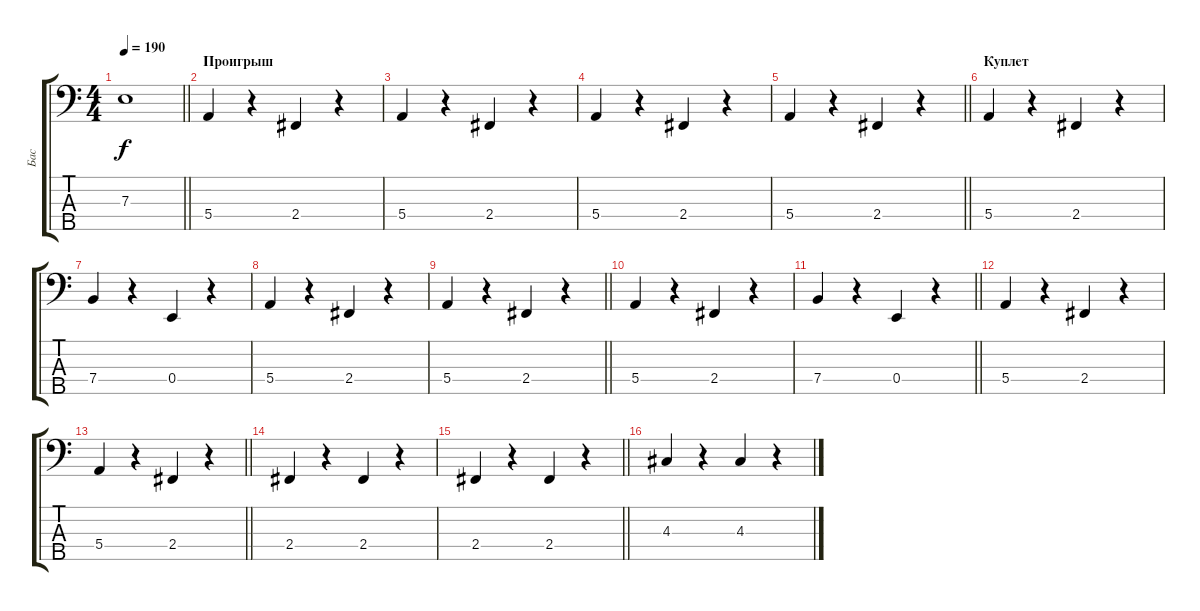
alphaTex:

\track ("Бас" "Бас") {instrument electricbassfinger}
\staff {score tabs}
\tuning (G2 D2 A1 E1 B0) {hide}
\ts (4 4)
\tempo 190
\clef f4
\barLineRight lightlight
\ks c
7.3.1{dy f} |
\section ("" "Проигрыш")
5.4.4 r.4 2.4.4 r.4 |
5.4.4 r.4 2.4.4 r.4 |
5.4.4 r.4 2.4.4 r.4 |
\barLineRight lightlight
5.4.4 r.4 2.4.4 r.4 |
\section ("" "Куплет")
5.4.4 r.4 2.4.4 r.4 |
7.4.4 r.4 0.4.4 r.4 |
5.4.4 r.4 2.4.4 r.4 |
\barLineRight lightlight
5.4.4 r.4 2.4.4 r.4 |
5.4.4 r.4 2.4.4 r.4 |
\barLineRight lightlight
7.4.4 r.4 0.4.4 r.4 |
5.4.4 r.4 2.4.4 r.4 |
\barLineRight lightlight
5.4.4 r.4 2.4.4 r.4 |
\section ("" " ")
2.4.4 r.4 2.4.4 r.4 |
\barLineRight lightlight
2.4.4 r.4 2.4.4 r.4 |
4.3.4 r.4 4.3.4 r.4
